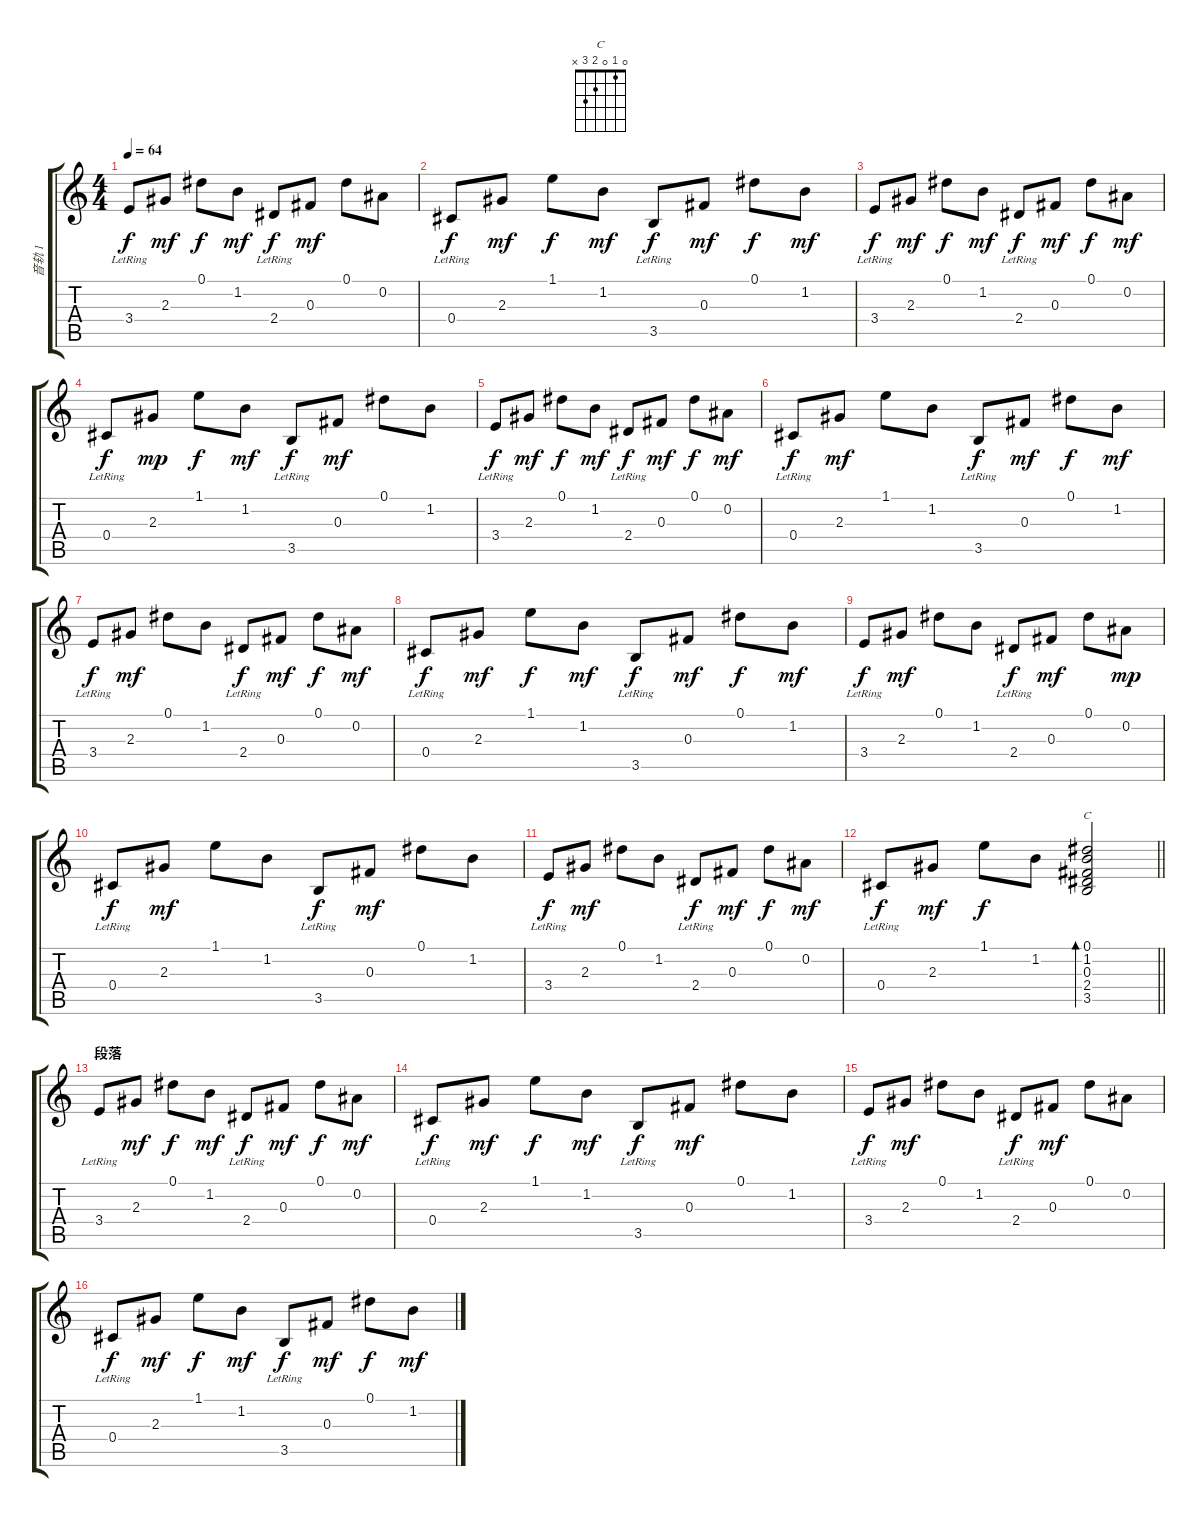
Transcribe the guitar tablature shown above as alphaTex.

\track ("音轨 1" "音轨 1") {instrument electricguitarclean}
\staff {score tabs}
\tuning (Eb4 Bb3 Gb3 Db3 Ab2 Eb2) {hide}
\chord ("C" 0 1 0 2 3 x)
\ts (4 4)
\tempo 64
\clef g2
\ks c
3.4{lr}.8{dy f} 2.3.8{dy mf} 0.1.8{dy f} 1.2.8{dy mf} 2.4{lr}.8{dy f} 0.3.8{dy mf} 0.1.8 0.2.8 |
0.4{lr}.8{dy f} 2.3.8{dy mf} 1.1.8{dy f} 1.2.8{dy mf} 3.5{lr}.8{dy f} 0.3.8{dy mf} 0.1.8{dy f} 1.2.8{dy mf} |
3.4{lr}.8{dy f} 2.3.8{dy mf} 0.1.8{dy f} 1.2.8{dy mf} 2.4{lr}.8{dy f} 0.3.8{dy mf} 0.1.8{dy f} 0.2.8{dy mf} |
0.4{lr}.8{dy f} 2.3.8{dy mp} 1.1.8{dy f} 1.2.8{dy mf} 3.5{lr}.8{dy f} 0.3.8{dy mf} 0.1.8 1.2.8 |
3.4{lr}.8{dy f} 2.3.8{dy mf} 0.1.8{dy f} 1.2.8{dy mf} 2.4{lr}.8{dy f} 0.3.8{dy mf} 0.1.8{dy f} 0.2.8{dy mf} |
0.4{lr}.8{dy f} 2.3.8{dy mf} 1.1.8 1.2.8 3.5{lr}.8{dy f} 0.3.8{dy mf} 0.1.8{dy f} 1.2.8{dy mf} |
3.4{lr}.8{dy f} 2.3.8{dy mf} 0.1.8 1.2.8 2.4{lr}.8{dy f} 0.3.8{dy mf} 0.1.8{dy f} 0.2.8{dy mf} |
0.4{lr}.8{dy f} 2.3.8{dy mf} 1.1.8{dy f} 1.2.8{dy mf} 3.5{lr}.8{dy f} 0.3.8{dy mf} 0.1.8{dy f} 1.2.8{dy mf} |
3.4{lr}.8{dy f} 2.3.8{dy mf} 0.1.8 1.2.8 2.4{lr}.8{dy f} 0.3.8{dy mf} 0.1.8 0.2.8{dy mp} |
0.4{lr}.8{dy f} 2.3.8{dy mf} 1.1.8 1.2.8 3.5{lr}.8{dy f} 0.3.8{dy mf} 0.1.8 1.2.8 |
3.4{lr}.8{dy f} 2.3.8{dy mf} 0.1.8 1.2.8 2.4{lr}.8{dy f} 0.3.8{dy mf} 0.1.8{dy f} 0.2.8{dy mf} |
\barLineRight lightlight
0.4{lr}.8{txt "" dy f} 2.3.8{dy mf} 1.1.8{dy f} 1.2.8 (0.1 1.2 0.3 2.4 3.5).2{bd 240 ch "C"} |
\section ("" "段落 ")
3.4{lr}.8 2.3.8{dy mf} 0.1.8{dy f} 1.2.8{dy mf} 2.4{lr}.8{dy f} 0.3.8{dy mf} 0.1.8{dy f} 0.2.8{dy mf} |
0.4{lr}.8{dy f} 2.3.8{dy mf} 1.1.8{dy f} 1.2.8{dy mf} 3.5{lr}.8{dy f} 0.3.8{dy mf} 0.1.8 1.2.8 |
3.4{lr}.8{dy f} 2.3.8{dy mf} 0.1.8 1.2.8 2.4{lr}.8{dy f} 0.3.8{dy mf} 0.1.8 0.2.8 |
0.4{lr}.8{dy f} 2.3.8{dy mf} 1.1.8{dy f} 1.2.8{dy mf} 3.5{lr}.8{dy f} 0.3.8{dy mf} 0.1.8{dy f} 1.2.8{dy mf}
